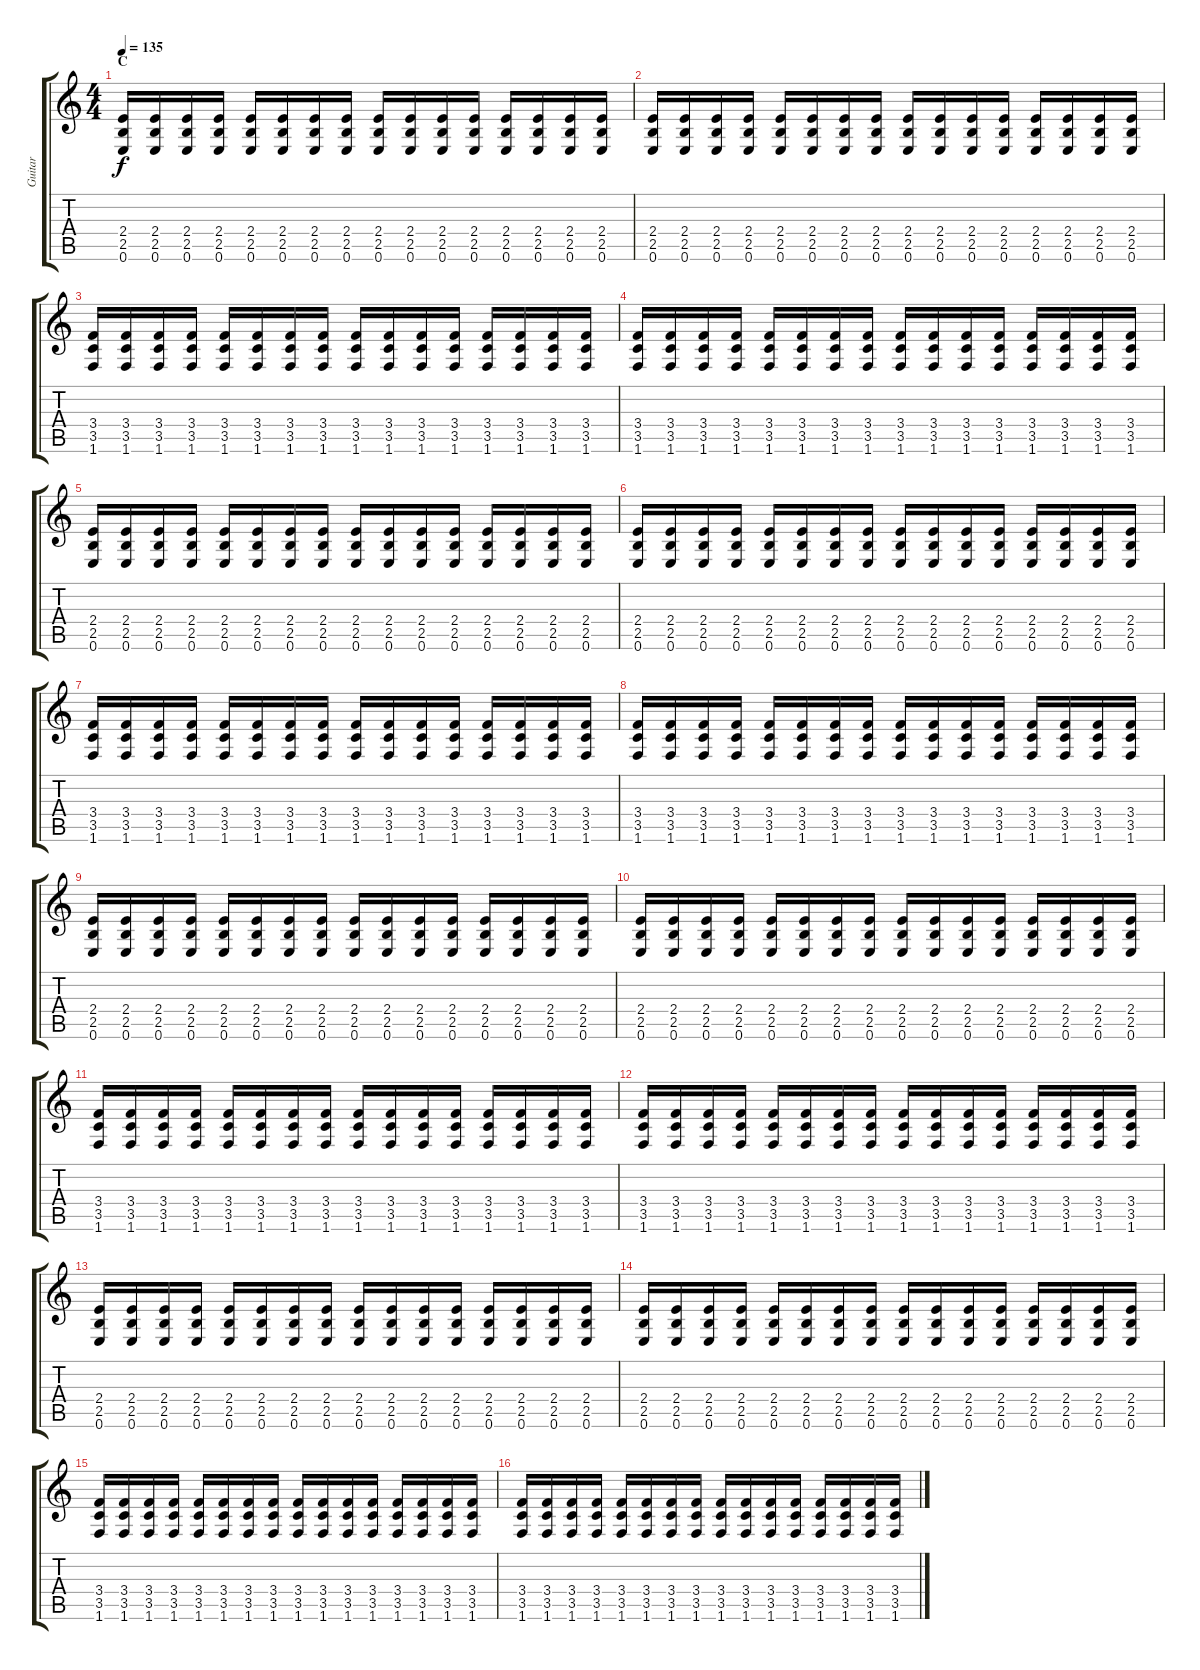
\track ("Guitar" "Guitar") {instrument distortionguitar}
\staff {score tabs}
\tuning (E4 B3 G3 D3 A2 E2) {hide}
\ts (4 4)
\section ("" "C")
\tempo 135
\clef g2
\ks c
(2.4 2.5 0.6).16{dy f} (2.4 2.5 0.6).16 (2.4 2.5 0.6).16 (2.4 2.5 0.6).16 (2.4 2.5 0.6).16 (2.4 2.5 0.6).16 (2.4 2.5 0.6).16 (2.4 2.5 0.6).16 (2.4 2.5 0.6).16 (2.4 2.5 0.6).16 (2.4 2.5 0.6).16 (2.4 2.5 0.6).16 (2.4 2.5 0.6).16 (2.4 2.5 0.6).16 (2.4 2.5 0.6).16 (2.4 2.5 0.6).16 |
(2.4 2.5 0.6).16 (2.4 2.5 0.6).16 (2.4 2.5 0.6).16 (2.4 2.5 0.6).16 (2.4 2.5 0.6).16 (2.4 2.5 0.6).16 (2.4 2.5 0.6).16 (2.4 2.5 0.6).16 (2.4 2.5 0.6).16 (2.4 2.5 0.6).16 (2.4 2.5 0.6).16 (2.4 2.5 0.6).16 (2.4 2.5 0.6).16 (2.4 2.5 0.6).16 (2.4 2.5 0.6).16 (2.4 2.5 0.6).16 |
(3.4 3.5 1.6).16 (3.4 3.5 1.6).16 (3.4 3.5 1.6).16 (3.4 3.5 1.6).16 (3.4 3.5 1.6).16 (3.4 3.5 1.6).16 (3.4 3.5 1.6).16 (3.4 3.5 1.6).16 (3.4 3.5 1.6).16 (3.4 3.5 1.6).16 (3.4 3.5 1.6).16 (3.4 3.5 1.6).16 (3.4 3.5 1.6).16 (3.4 3.5 1.6).16 (3.4 3.5 1.6).16 (3.4 3.5 1.6).16 |
(3.4 3.5 1.6).16 (3.4 3.5 1.6).16 (3.4 3.5 1.6).16 (3.4 3.5 1.6).16 (3.4 3.5 1.6).16 (3.4 3.5 1.6).16 (3.4 3.5 1.6).16 (3.4 3.5 1.6).16 (3.4 3.5 1.6).16 (3.4 3.5 1.6).16 (3.4 3.5 1.6).16 (3.4 3.5 1.6).16 (3.4 3.5 1.6).16 (3.4 3.5 1.6).16 (3.4 3.5 1.6).16 (3.4 3.5 1.6).16 |
(2.4 2.5 0.6).16 (2.4 2.5 0.6).16 (2.4 2.5 0.6).16 (2.4 2.5 0.6).16 (2.4 2.5 0.6).16 (2.4 2.5 0.6).16 (2.4 2.5 0.6).16 (2.4 2.5 0.6).16 (2.4 2.5 0.6).16 (2.4 2.5 0.6).16 (2.4 2.5 0.6).16 (2.4 2.5 0.6).16 (2.4 2.5 0.6).16 (2.4 2.5 0.6).16 (2.4 2.5 0.6).16 (2.4 2.5 0.6).16 |
(2.4 2.5 0.6).16 (2.4 2.5 0.6).16 (2.4 2.5 0.6).16 (2.4 2.5 0.6).16 (2.4 2.5 0.6).16 (2.4 2.5 0.6).16 (2.4 2.5 0.6).16 (2.4 2.5 0.6).16 (2.4 2.5 0.6).16 (2.4 2.5 0.6).16 (2.4 2.5 0.6).16 (2.4 2.5 0.6).16 (2.4 2.5 0.6).16 (2.4 2.5 0.6).16 (2.4 2.5 0.6).16 (2.4 2.5 0.6).16 |
(3.4 3.5 1.6).16 (3.4 3.5 1.6).16 (3.4 3.5 1.6).16 (3.4 3.5 1.6).16 (3.4 3.5 1.6).16 (3.4 3.5 1.6).16 (3.4 3.5 1.6).16 (3.4 3.5 1.6).16 (3.4 3.5 1.6).16 (3.4 3.5 1.6).16 (3.4 3.5 1.6).16 (3.4 3.5 1.6).16 (3.4 3.5 1.6).16 (3.4 3.5 1.6).16 (3.4 3.5 1.6).16 (3.4 3.5 1.6).16 |
(3.4 3.5 1.6).16 (3.4 3.5 1.6).16 (3.4 3.5 1.6).16 (3.4 3.5 1.6).16 (3.4 3.5 1.6).16 (3.4 3.5 1.6).16 (3.4 3.5 1.6).16 (3.4 3.5 1.6).16 (3.4 3.5 1.6).16 (3.4 3.5 1.6).16 (3.4 3.5 1.6).16 (3.4 3.5 1.6).16 (3.4 3.5 1.6).16 (3.4 3.5 1.6).16 (3.4 3.5 1.6).16 (3.4 3.5 1.6).16 |
(2.4 2.5 0.6).16 (2.4 2.5 0.6).16 (2.4 2.5 0.6).16 (2.4 2.5 0.6).16 (2.4 2.5 0.6).16 (2.4 2.5 0.6).16 (2.4 2.5 0.6).16 (2.4 2.5 0.6).16 (2.4 2.5 0.6).16 (2.4 2.5 0.6).16 (2.4 2.5 0.6).16 (2.4 2.5 0.6).16 (2.4 2.5 0.6).16 (2.4 2.5 0.6).16 (2.4 2.5 0.6).16 (2.4 2.5 0.6).16 |
(2.4 2.5 0.6).16 (2.4 2.5 0.6).16 (2.4 2.5 0.6).16 (2.4 2.5 0.6).16 (2.4 2.5 0.6).16 (2.4 2.5 0.6).16 (2.4 2.5 0.6).16 (2.4 2.5 0.6).16 (2.4 2.5 0.6).16 (2.4 2.5 0.6).16 (2.4 2.5 0.6).16 (2.4 2.5 0.6).16 (2.4 2.5 0.6).16 (2.4 2.5 0.6).16 (2.4 2.5 0.6).16 (2.4 2.5 0.6).16 |
(3.4 3.5 1.6).16 (3.4 3.5 1.6).16 (3.4 3.5 1.6).16 (3.4 3.5 1.6).16 (3.4 3.5 1.6).16 (3.4 3.5 1.6).16 (3.4 3.5 1.6).16 (3.4 3.5 1.6).16 (3.4 3.5 1.6).16 (3.4 3.5 1.6).16 (3.4 3.5 1.6).16 (3.4 3.5 1.6).16 (3.4 3.5 1.6).16 (3.4 3.5 1.6).16 (3.4 3.5 1.6).16 (3.4 3.5 1.6).16 |
(3.4 3.5 1.6).16 (3.4 3.5 1.6).16 (3.4 3.5 1.6).16 (3.4 3.5 1.6).16 (3.4 3.5 1.6).16 (3.4 3.5 1.6).16 (3.4 3.5 1.6).16 (3.4 3.5 1.6).16 (3.4 3.5 1.6).16 (3.4 3.5 1.6).16 (3.4 3.5 1.6).16 (3.4 3.5 1.6).16 (3.4 3.5 1.6).16 (3.4 3.5 1.6).16 (3.4 3.5 1.6).16 (3.4 3.5 1.6).16 |
(2.4 2.5 0.6).16 (2.4 2.5 0.6).16 (2.4 2.5 0.6).16 (2.4 2.5 0.6).16 (2.4 2.5 0.6).16 (2.4 2.5 0.6).16 (2.4 2.5 0.6).16 (2.4 2.5 0.6).16 (2.4 2.5 0.6).16 (2.4 2.5 0.6).16 (2.4 2.5 0.6).16 (2.4 2.5 0.6).16 (2.4 2.5 0.6).16 (2.4 2.5 0.6).16 (2.4 2.5 0.6).16 (2.4 2.5 0.6).16 |
(2.4 2.5 0.6).16 (2.4 2.5 0.6).16 (2.4 2.5 0.6).16 (2.4 2.5 0.6).16 (2.4 2.5 0.6).16 (2.4 2.5 0.6).16 (2.4 2.5 0.6).16 (2.4 2.5 0.6).16 (2.4 2.5 0.6).16 (2.4 2.5 0.6).16 (2.4 2.5 0.6).16 (2.4 2.5 0.6).16 (2.4 2.5 0.6).16 (2.4 2.5 0.6).16 (2.4 2.5 0.6).16 (2.4 2.5 0.6).16 |
(3.4 3.5 1.6).16 (3.4 3.5 1.6).16 (3.4 3.5 1.6).16 (3.4 3.5 1.6).16 (3.4 3.5 1.6).16 (3.4 3.5 1.6).16 (3.4 3.5 1.6).16 (3.4 3.5 1.6).16 (3.4 3.5 1.6).16 (3.4 3.5 1.6).16 (3.4 3.5 1.6).16 (3.4 3.5 1.6).16 (3.4 3.5 1.6).16 (3.4 3.5 1.6).16 (3.4 3.5 1.6).16 (3.4 3.5 1.6).16 |
(3.4 3.5 1.6).16 (3.4 3.5 1.6).16 (3.4 3.5 1.6).16 (3.4 3.5 1.6).16 (3.4 3.5 1.6).16 (3.4 3.5 1.6).16 (3.4 3.5 1.6).16 (3.4 3.5 1.6).16 (3.4 3.5 1.6).16 (3.4 3.5 1.6).16 (3.4 3.5 1.6).16 (3.4 3.5 1.6).16 (3.4 3.5 1.6).16 (3.4 3.5 1.6).16 (3.4 3.5 1.6).16 (3.4 3.5 1.6).16
